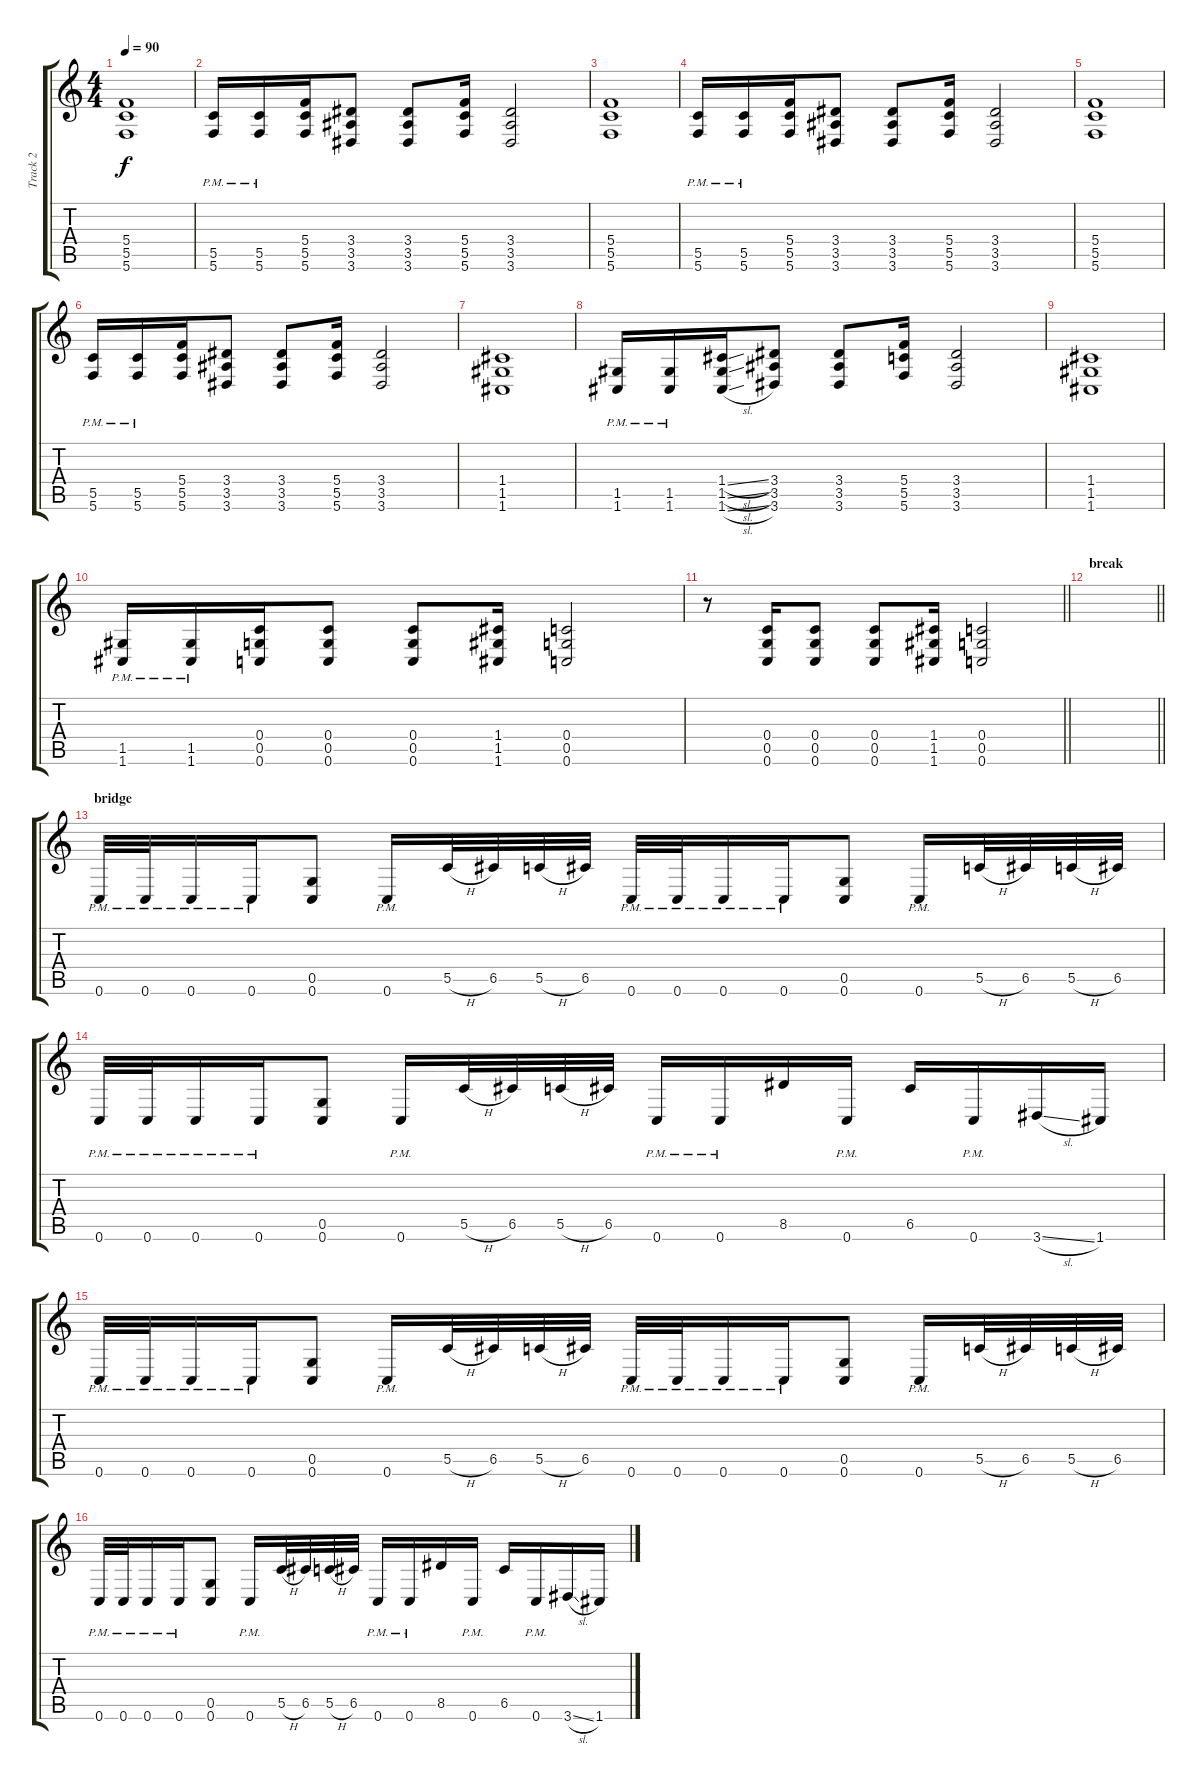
\track ("Track 2" "Track 2") {instrument distortionguitar}
\staff {score tabs}
\tuning (D4 A3 F3 C3 G2 C2) {hide}
\ts (4 4)
\tempo 90
\clef g2
\ks c
(5.4 5.5 5.6).1{dy f} |
(5.5{pm} 5.6{pm}).16 (5.5{pm} 5.6{pm}).16 (5.4 5.5 5.6).16 (3.4 3.5 3.6).8 (3.4 3.5 3.6).8 (5.4 5.5 5.6).16 (3.4 3.5 3.6).2 |
(5.4 5.5 5.6).1 |
(5.5{pm} 5.6{pm}).16 (5.5{pm} 5.6{pm}).16 (5.4 5.5 5.6).16 (3.4 3.5 3.6).8 (3.4 3.5 3.6).8 (5.4 5.5 5.6).16 (3.4 3.5 3.6).2 |
(5.4 5.5 5.6).1 |
(5.5{pm} 5.6{pm}).16 (5.5{pm} 5.6{pm}).16 (5.4 5.5 5.6).16 (3.4 3.5 3.6).8 (3.4 3.5 3.6).8 (5.4 5.5 5.6).16 (3.4 3.5 3.6).2 |
(1.4 1.5 1.6).1 |
(1.5{pm} 1.6{pm}).16 (1.5{pm} 1.6{pm}).16 (1.4{sl} 1.5{sl} 1.6{sl}).16 (3.4 3.5 3.6).8 (3.4 3.5 3.6).8 (5.4 5.5 5.6).16 (3.4 3.5 3.6).2 |
(1.4 1.5 1.6).1 |
(1.5{pm} 1.6{pm}).16 (1.5{pm} 1.6{pm}).16 (0.4 0.5 0.6).16 (0.4 0.5 0.6).8 (0.4 0.5 0.6).8 (1.4 1.5 1.6).16 (0.4 0.5 0.6).2 |
\barLineRight lightlight
r.8 (0.4 0.5 0.6).16 (0.4 0.5 0.6).8 (0.4 0.5 0.6).8 (1.4 1.5 1.6).16 (0.4 0.5 0.6).2 |
\section ("" "break")
\barLineRight lightlight
|
\section ("" "bridge")
0.6{pm}.32 0.6{pm}.32 0.6{pm}.16 0.6{pm}.16 (0.5 0.6).8 0.6{pm}.16 5.5{h}.32 6.5.32 5.5{h}.32 6.5.32 0.6{pm}.32 0.6{pm}.32 0.6{pm}.16 0.6{pm}.16 (0.5 0.6).8 0.6{pm}.16 5.5{h}.32 6.5.32 5.5{h}.32 6.5.32 |
0.6{pm}.32 0.6{pm}.32 0.6{pm}.16 0.6{pm}.16 (0.5 0.6).8 0.6{pm}.16 5.5{h}.32 6.5.32 5.5{h}.32 6.5.32 0.6{pm}.16 0.6{pm}.16 8.5.16 0.6{pm}.16 6.5.16 0.6{pm}.16 3.6{sl}.16 1.6.16 |
0.6{pm}.32 0.6{pm}.32 0.6{pm}.16 0.6{pm}.16 (0.5 0.6).8 0.6{pm}.16 5.5{h}.32 6.5.32 5.5{h}.32 6.5.32 0.6{pm}.32 0.6{pm}.32 0.6{pm}.16 0.6{pm}.16 (0.5 0.6).8 0.6{pm}.16 5.5{h}.32 6.5.32 5.5{h}.32 6.5.32 |
0.6{pm}.32 0.6{pm}.32 0.6{pm}.16 0.6{pm}.16 (0.5 0.6).8 0.6{pm}.16 5.5{h}.32 6.5.32 5.5{h}.32 6.5.32 0.6{pm}.16 0.6{pm}.16 8.5.16 0.6{pm}.16 6.5.16 0.6{pm}.16 3.6{sl}.16 1.6.16
